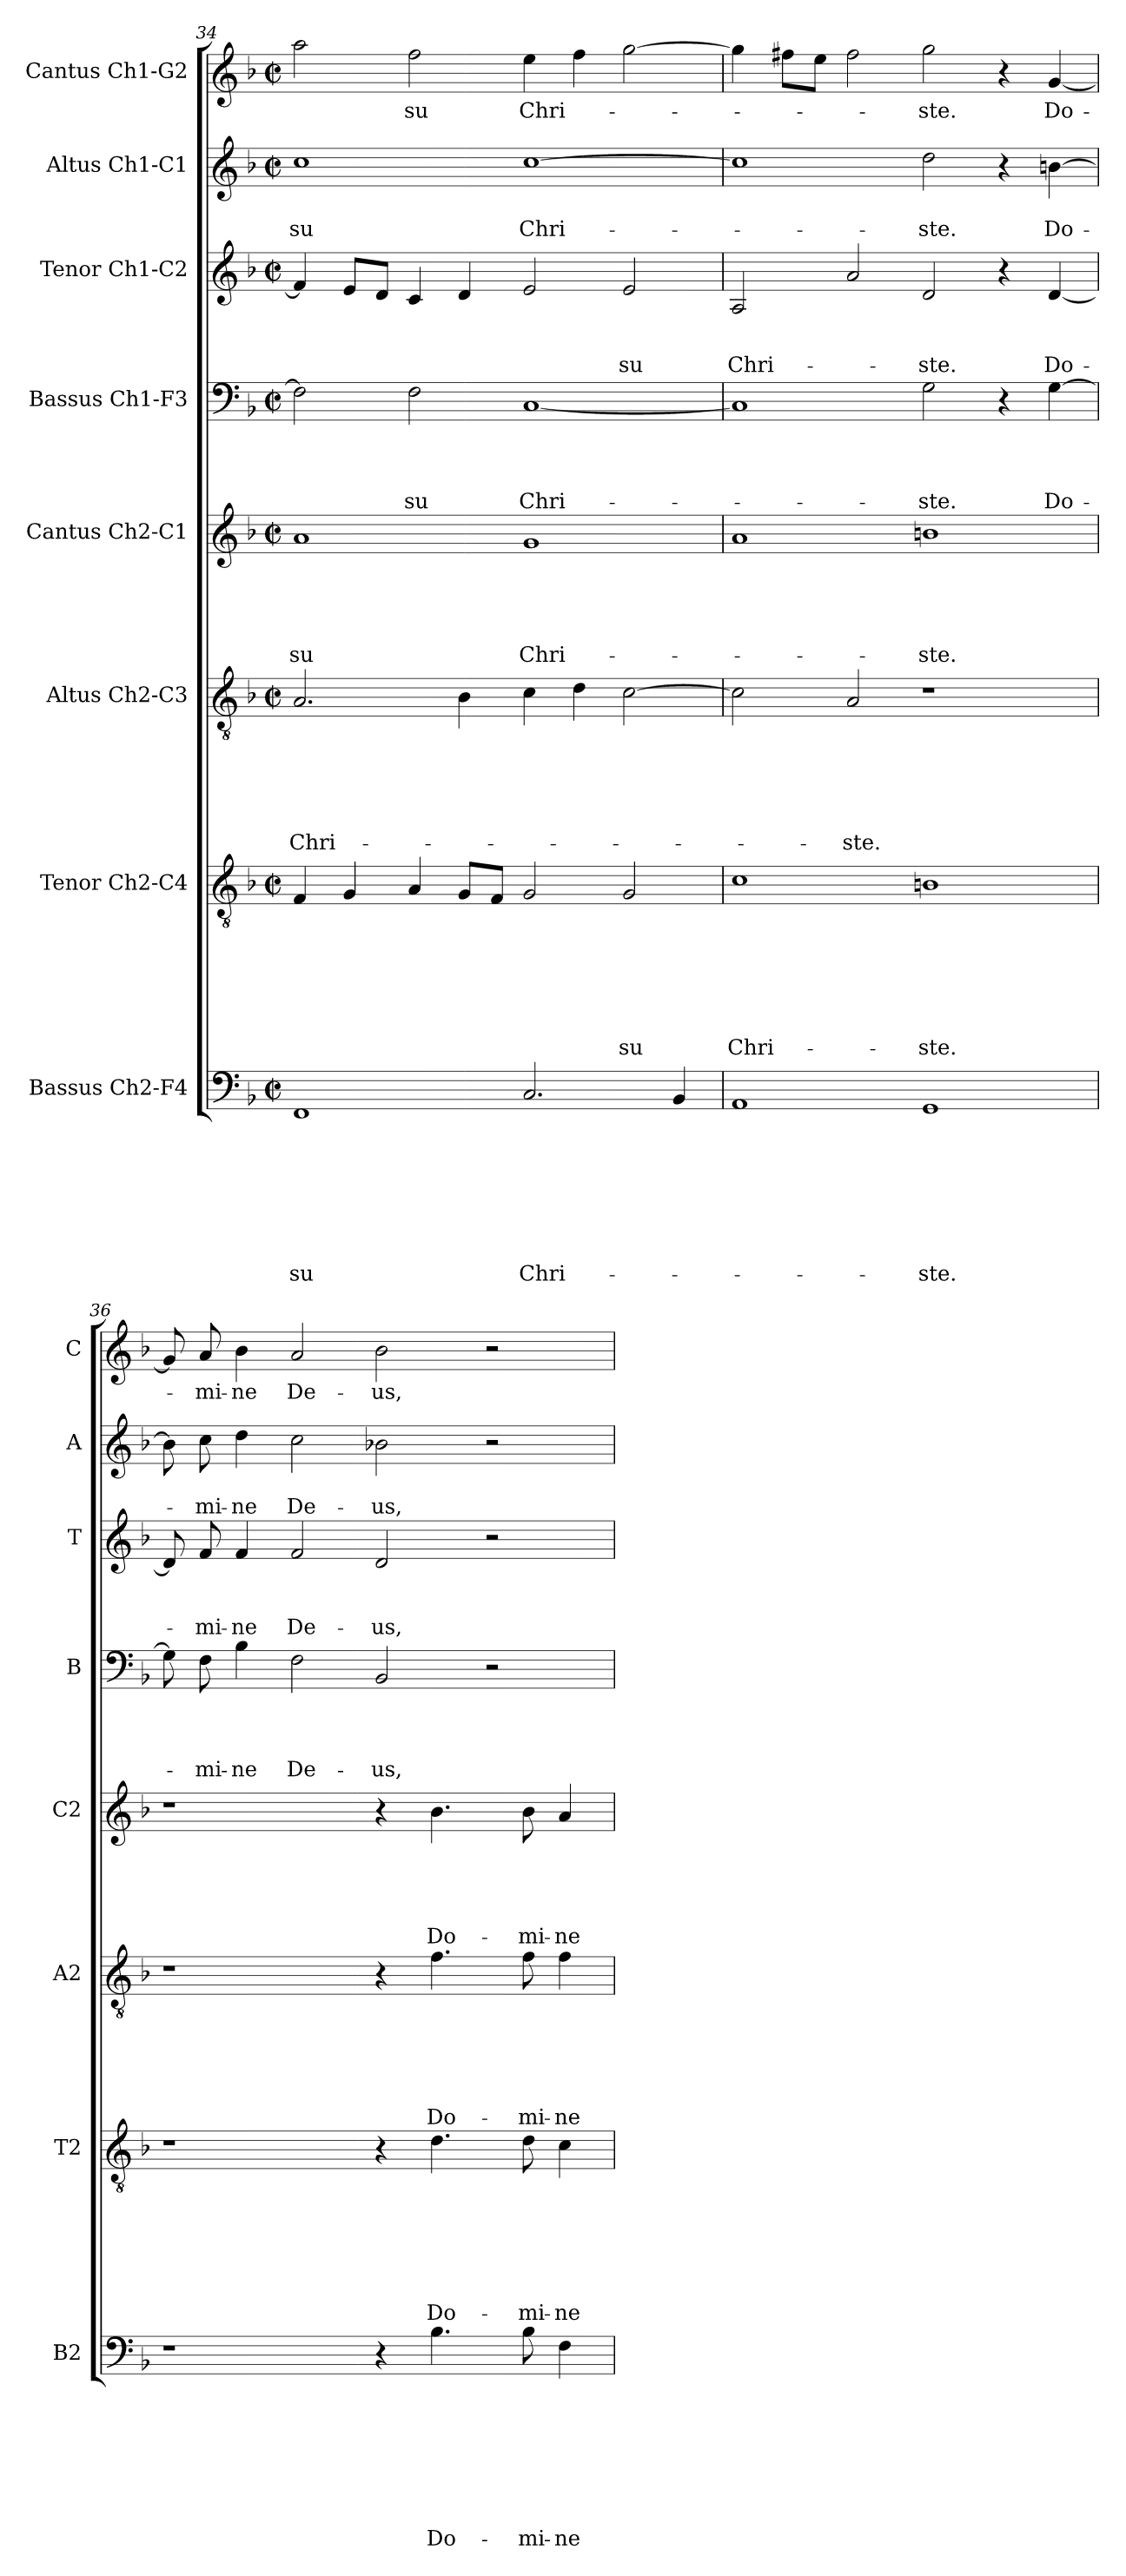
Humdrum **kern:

**kern	**text	**text	**text	**text	**text	**text	**text	**text	**kern	**text	**text	**text	**text	**text	**text	**text	**kern	**text	**text	**text	**text	**text	**text	**kern	**text	**text	**text	**text	**text	**kern	**text	**text	**text	**text	**kern	**text	**text	**text	**kern	**text	**text	**kern	**text
*part8	*part8	*part8	*part8	*part8	*part8	*part8	*part8	*part8	*part7	*part7	*part7	*part7	*part7	*part7	*part7	*part7	*part6	*part6	*part6	*part6	*part6	*part6	*part6	*part5	*part5	*part5	*part5	*part5	*part5	*part4	*part4	*part4	*part4	*part4	*part3	*part3	*part3	*part3	*part2	*part2	*part2	*part1	*part1
*staff8	*staff8	*staff8	*staff8	*staff8	*staff8	*staff8	*staff8	*staff8	*staff7	*staff7	*staff7	*staff7	*staff7	*staff7	*staff7	*staff7	*staff6	*staff6	*staff6	*staff6	*staff6	*staff6	*staff6	*staff5	*staff5	*staff5	*staff5	*staff5	*staff5	*staff4	*staff4	*staff4	*staff4	*staff4	*staff3	*staff3	*staff3	*staff3	*staff2	*staff2	*staff2	*staff1	*staff1
*I"Bassus Ch2-F4	*	*	*	*	*	*	*	*	*I"Tenor Ch2-C4	*	*	*	*	*	*	*	*I"Altus Ch2-C3	*	*	*	*	*	*	*I"Cantus Ch2-C1	*	*	*	*	*	*I"Bassus Ch1-F3	*	*	*	*	*I"Tenor Ch1-C2	*	*	*	*I"Altus Ch1-C1	*	*	*I"Cantus Ch1-G2	*
*I'B2	*	*	*	*	*	*	*	*	*I'T2	*	*	*	*	*	*	*	*I'A2	*	*	*	*	*	*	*I'C2	*	*	*	*	*	*I'B	*	*	*	*	*I'T	*	*	*	*I'A	*	*	*I'C	*
*clefF4	*	*	*	*	*	*	*	*	*clefGv2	*	*	*	*	*	*	*	*clefGv2	*	*	*	*	*	*	*clefG2	*	*	*	*	*	*clefF4	*	*	*	*	*clefG2	*	*	*	*clefG2	*	*	*clefG2	*
*k[b-]	*	*	*	*	*	*	*	*	*k[b-]	*	*	*	*	*	*	*	*k[b-]	*	*	*	*	*	*	*k[b-]	*	*	*	*	*	*k[b-]	*	*	*	*	*k[b-]	*	*	*	*k[b-]	*	*	*k[b-]	*
*F:	*	*	*	*	*	*	*	*	*F:	*	*	*	*	*	*	*	*F:	*	*	*	*	*	*	*F:	*	*	*	*	*	*F:	*	*	*	*	*F:	*	*	*	*F:	*	*	*F:	*
*M2/2	*	*	*	*	*	*	*	*	*M2/2	*	*	*	*	*	*	*	*M2/2	*	*	*	*	*	*	*M2/2	*	*	*	*	*	*M2/2	*	*	*	*	*M2/2	*	*	*	*M2/2	*	*	*M2/2	*
*met(c|)	*	*	*	*	*	*	*	*	*met(c|)	*	*	*	*	*	*	*	*met(c|)	*	*	*	*	*	*	*met(c|)	*	*	*	*	*	*met(c|)	*	*	*	*	*met(c|)	*	*	*	*met(c|)	*	*	*met(c|)	*
=34	=34	=34	=34	=34	=34	=34	=34	=34	=34	=34	=34	=34	=34	=34	=34	=34	=34	=34	=34	=34	=34	=34	=34	=34	=34	=34	=34	=34	=34	=34	=34	=34	=34	=34	=34	=34	=34	=34	=34	=34	=34	=34	=34
!	!	!	!	!	!	!	!	!LO:LY:b	!	!	!	!	!	!	!	!	!	!	!	!	!	!	!LO:LY:b	!	!	!	!	!	!LO:LY:b	!	!	!	!	!	!	!	!	!	!	!	!LO:LY:b	!	!
1FF	.	.	.	.	.	.	.	-su	4F/	.	.	.	.	.	.	.	2.A/	.	.	.	.	.	Chri-	1a	.	.	.	.	-su	2F\]	.	.	.	.	4f/]	.	.	.	1cc	.	-su	2aa\	.
.	.	.	.	.	.	.	.	.	4G/	.	.	.	.	.	.	.	.	.	.	.	.	.	.	.	.	.	.	.	.	.	.	.	.	.	8e/L	.	.	.	.	.	.	.	.
.	.	.	.	.	.	.	.	.	.	.	.	.	.	.	.	.	.	.	.	.	.	.	.	.	.	.	.	.	.	.	.	.	.	.	8d/J	.	.	.	.	.	.	.	.
!	!	!	!	!	!	!	!	!	!	!	!	!	!	!	!	!	!	!	!	!	!	!	!	!	!	!	!	!	!	!	!	!	!	!LO:LY:b	!	!	!	!	!	!	!	!	!LO:LY:b
.	.	.	.	.	.	.	.	.	4A/	.	.	.	.	.	.	.	.	.	.	.	.	.	.	.	.	.	.	.	.	2F\	.	.	.	-su	4c/	.	.	.	.	.	.	2ff\	-su
.	.	.	.	.	.	.	.	.	8G/L	.	.	.	.	.	.	.	4B-\	.	.	.	.	.	.	.	.	.	.	.	.	.	.	.	.	.	4d/	.	.	.	.	.	.	.	.
.	.	.	.	.	.	.	.	.	8F/J	.	.	.	.	.	.	.	.	.	.	.	.	.	.	.	.	.	.	.	.	.	.	.	.	.	.	.	.	.	.	.	.	.	.
!	!	!	!	!	!	!	!	!LO:LY:b	!	!	!	!	!	!	!	!	!	!	!	!	!	!	!	!	!	!	!	!	!LO:LY:b	!	!	!	!	!LO:LY:b	!	!	!	!	!	!	!LO:LY:b	!	!LO:LY:b
2.C/	.	.	.	.	.	.	.	Chri-	2G/	.	.	.	.	.	.	.	4c\	.	.	.	.	.	.	1g	.	.	.	.	Chri-	[1C	.	.	.	Chri-	2e/	.	.	.	[1cc	.	Chri-	4ee\	Chri-
.	.	.	.	.	.	.	.	.	.	.	.	.	.	.	.	.	4d\	.	.	.	.	.	.	.	.	.	.	.	.	.	.	.	.	.	.	.	.	.	.	.	.	4ff\	.
!	!	!	!	!	!	!	!	!	!	!	!	!	!	!	!	!LO:LY:b	!	!	!	!	!	!	!	!	!	!	!	!	!	!	!	!	!	!	!	!	!	!LO:LY:b	!	!	!	!	!
.	.	.	.	.	.	.	.	.	2G/	.	.	.	.	.	.	-su	[2c\	.	.	.	.	.	.	.	.	.	.	.	.	.	.	.	.	.	2e/	.	.	-su	.	.	.	[2gg\	.
4BB-/	.	.	.	.	.	.	.	.	.	.	.	.	.	.	.	.	.	.	.	.	.	.	.	.	.	.	.	.	.	.	.	.	.	.	.	.	.	.	.	.	.	.	.
=35	=35	=35	=35	=35	=35	=35	=35	=35	=35	=35	=35	=35	=35	=35	=35	=35	=35	=35	=35	=35	=35	=35	=35	=35	=35	=35	=35	=35	=35	=35	=35	=35	=35	=35	=35	=35	=35	=35	=35	=35	=35	=35	=35
!	!	!	!	!	!	!	!	!	!	!	!	!	!	!	!	!LO:LY:b	!	!	!	!	!	!	!	!	!	!	!	!	!	!	!	!	!	!	!	!	!	!LO:LY:b	!	!	!	!	!
1AA	.	.	.	.	.	.	.	.	1c	.	.	.	.	.	.	Chri-	2c\]	.	.	.	.	.	.	1a	.	.	.	.	.	1C]	.	.	.	.	2A/	.	.	Chri-	1cc]	.	.	4gg\]	.
.	.	.	.	.	.	.	.	.	.	.	.	.	.	.	.	.	.	.	.	.	.	.	.	.	.	.	.	.	.	.	.	.	.	.	.	.	.	.	.	.	.	8ff#X\L	.
.	.	.	.	.	.	.	.	.	.	.	.	.	.	.	.	.	.	.	.	.	.	.	.	.	.	.	.	.	.	.	.	.	.	.	.	.	.	.	.	.	.	8ee\J	.
!	!	!	!	!	!	!	!	!	!	!	!	!	!	!	!	!	!	!	!	!	!	!	!LO:LY:b	!	!	!	!	!	!	!	!	!	!	!	!	!	!	!	!	!	!	!	!
.	.	.	.	.	.	.	.	.	.	.	.	.	.	.	.	.	2A/	.	.	.	.	.	-ste.	.	.	.	.	.	.	.	.	.	.	.	2a/	.	.	.	.	.	.	2ff#\	.
!	!	!	!	!	!	!	!	!LO:LY:b	!	!	!	!	!	!	!	!LO:LY:b	!	!	!	!	!	!	!	!	!	!	!	!	!LO:LY:b	!	!	!	!	!LO:LY:b	!	!	!	!LO:LY:b	!	!	!LO:LY:b	!	!LO:LY:b
1GG	.	.	.	.	.	.	.	-ste.	1Bn	.	.	.	.	.	.	-ste.	1r	.	.	.	.	.	.	1bn	.	.	.	.	-ste.	2G\	.	.	.	-ste.	2d/	.	.	-ste.	2dd\	.	-ste.	2gg\	-ste.
.	.	.	.	.	.	.	.	.	.	.	.	.	.	.	.	.	.	.	.	.	.	.	.	.	.	.	.	.	.	4r	.	.	.	.	4r	.	.	.	4r	.	.	4r	.
!	!	!	!	!	!	!	!	!	!	!	!	!	!	!	!	!	!	!	!	!	!	!	!	!	!	!	!	!	!	!	!	!	!	!LO:LY:b	!	!	!	!LO:LY:b	!	!	!LO:LY:b	!	!LO:LY:b
.	.	.	.	.	.	.	.	.	.	.	.	.	.	.	.	.	.	.	.	.	.	.	.	.	.	.	.	.	.	[4G\	.	.	.	Do-	[4d/	.	.	Do-	[4bn\	.	Do-	[4g/	Do-
!!LO:LB:g=z
=36	=36	=36	=36	=36	=36	=36	=36	=36	=36	=36	=36	=36	=36	=36	=36	=36	=36	=36	=36	=36	=36	=36	=36	=36	=36	=36	=36	=36	=36	=36	=36	=36	=36	=36	=36	=36	=36	=36	=36	=36	=36	=36	=36
1r	.	.	.	.	.	.	.	.	1r	.	.	.	.	.	.	.	1r	.	.	.	.	.	.	1r	.	.	.	.	.	8G\]	.	.	.	.	8d/]	.	.	.	8b\]	.	.	8g/]	.
!	!	!	!	!	!	!	!	!	!	!	!	!	!	!	!	!	!	!	!	!	!	!	!	!	!	!	!	!	!	!	!	!	!	!LO:LY:b	!	!	!	!LO:LY:b	!	!	!LO:LY:b	!	!LO:LY:b
.	.	.	.	.	.	.	.	.	.	.	.	.	.	.	.	.	.	.	.	.	.	.	.	.	.	.	.	.	.	8F\	.	.	.	-mi-	8f/	.	.	-mi-	8cc\	.	-mi-	8a/	-mi-
!	!	!	!	!	!	!	!	!	!	!	!	!	!	!	!	!	!	!	!	!	!	!	!	!	!	!	!	!	!	!	!	!	!	!LO:LY:b	!	!	!	!LO:LY:b	!	!	!LO:LY:b	!	!LO:LY:b
.	.	.	.	.	.	.	.	.	.	.	.	.	.	.	.	.	.	.	.	.	.	.	.	.	.	.	.	.	.	4B-\	.	.	.	-ne	4f/	.	.	-ne	4dd\	.	-ne	4b-\	-ne
!	!	!	!	!	!	!	!	!	!	!	!	!	!	!	!	!	!	!	!	!	!	!	!	!	!	!	!	!	!	!	!	!	!	!LO:LY:b	!	!	!	!LO:LY:b	!	!	!LO:LY:b	!	!LO:LY:b
.	.	.	.	.	.	.	.	.	.	.	.	.	.	.	.	.	.	.	.	.	.	.	.	.	.	.	.	.	.	2F\	.	.	.	De-	2f/	.	.	De-	2cc\	.	De-	2a/	De-
!	!	!	!	!	!	!	!	!	!	!	!	!	!	!	!	!	!	!	!	!	!	!	!	!	!	!	!	!	!	!	!	!	!	!LO:LY:b	!	!	!	!LO:LY:b	!	!	!LO:LY:b	!	!LO:LY:b
4r	.	.	.	.	.	.	.	.	4r	.	.	.	.	.	.	.	4r	.	.	.	.	.	.	4r	.	.	.	.	.	2BB-/	.	.	.	-us,	2d/	.	.	-us,	2b-X\	.	-us,	2b-\	-us,
!	!	!	!	!	!	!	!	!LO:LY:b	!	!	!	!	!	!	!	!LO:LY:b	!	!	!	!	!	!	!LO:LY:b	!	!	!	!	!	!LO:LY:b	!	!	!	!	!	!	!	!	!	!	!	!	!	!
4.B-\	.	.	.	.	.	.	.	Do-	4.d\	.	.	.	.	.	.	Do-	4.f\	.	.	.	.	.	Do-	4.b-\	.	.	.	.	Do-	.	.	.	.	.	.	.	.	.	.	.	.	.	.
.	.	.	.	.	.	.	.	.	.	.	.	.	.	.	.	.	.	.	.	.	.	.	.	.	.	.	.	.	.	2r	.	.	.	.	2r	.	.	.	2r	.	.	2r	.
!	!	!	!	!	!	!	!	!LO:LY:b	!	!	!	!	!	!	!	!LO:LY:b	!	!	!	!	!	!	!LO:LY:b	!	!	!	!	!	!LO:LY:b	!	!	!	!	!	!	!	!	!	!	!	!	!	!
8B-\	.	.	.	.	.	.	.	-mi-	8d\	.	.	.	.	.	.	-mi-	8f\	.	.	.	.	.	-mi-	8b-\	.	.	.	.	-mi-	.	.	.	.	.	.	.	.	.	.	.	.	.	.
!	!	!	!	!	!	!	!	!LO:LY:b	!	!	!	!	!	!	!	!LO:LY:b	!	!	!	!	!	!	!LO:LY:b	!	!	!	!	!	!LO:LY:b	!	!	!	!	!	!	!	!	!	!	!	!	!	!
4F\	.	.	.	.	.	.	.	-ne	4c\	.	.	.	.	.	.	-ne	4f\	.	.	.	.	.	-ne	4a/	.	.	.	.	-ne	.	.	.	.	.	.	.	.	.	.	.	.	.	.
=	=	=	=	=	=	=	=	=	=	=	=	=	=	=	=	=	=	=	=	=	=	=	=	=	=	=	=	=	=	=	=	=	=	=	=	=	=	=	=	=	=	=	=
*-	*-	*-	*-	*-	*-	*-	*-	*-	*-	*-	*-	*-	*-	*-	*-	*-	*-	*-	*-	*-	*-	*-	*-	*-	*-	*-	*-	*-	*-	*-	*-	*-	*-	*-	*-	*-	*-	*-	*-	*-	*-	*-	*-
